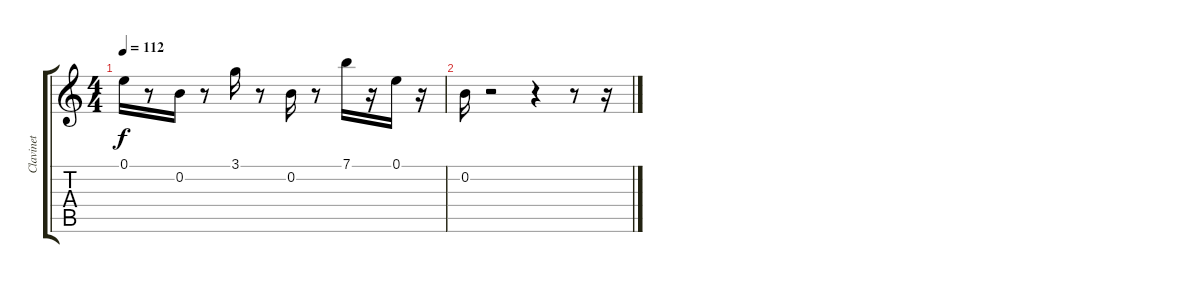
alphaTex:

\track ("Clavinet " "Clavinet ") {instrument electricguitarmuted}
\staff {score tabs}
\tuning (E4 B3 G3 D3 A2 E2) {hide}
\ts (4 4)
\tempo 112
\clef g2
\ks c
0.1.16{dy f} r.8 0.2.16 r.8 3.1.16 r.8 0.2.16 r.8 7.1.16 r.16 0.1.16 r.16 |
0.2.16 r.2 r.4 r.8 r.16
